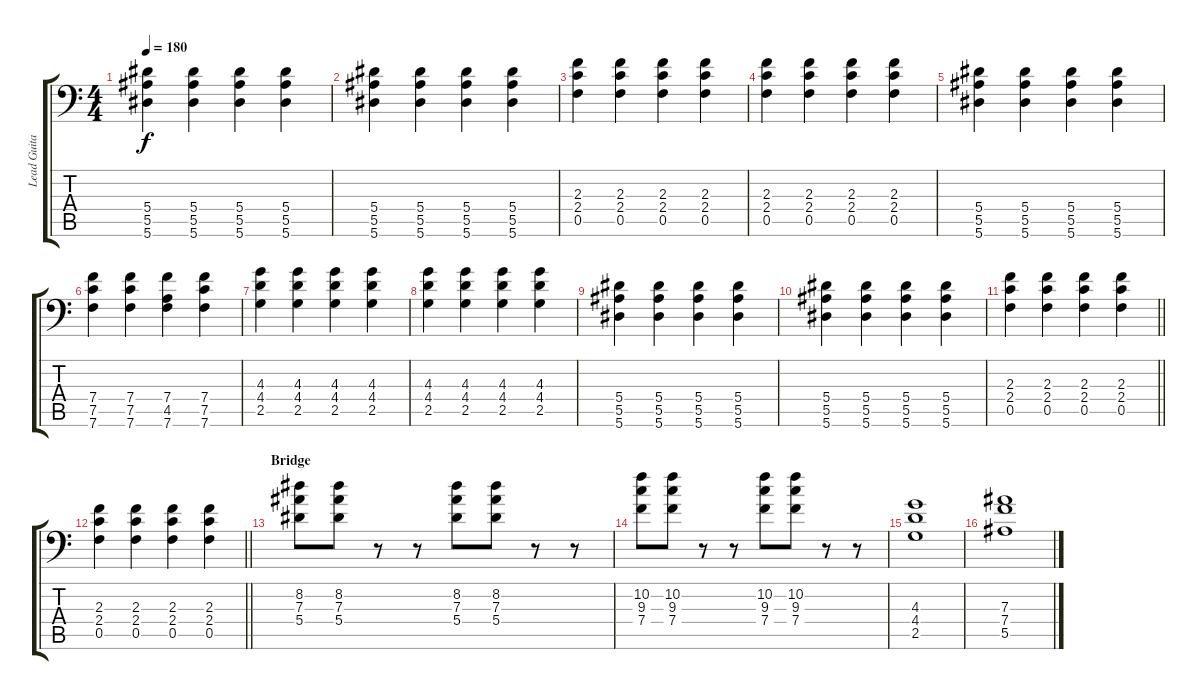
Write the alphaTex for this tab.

\track ("Lead Guitar" "Lead Guita") {instrument distortionguitar}
\staff {score tabs}
\tuning (C4 G3 Eb3 Bb2 F2 Bb1) {hide}
\ts (4 4)
\tempo 180
\clef f4
\ks c
(5.4 5.5 5.6).4{dy f} (5.4 5.5 5.6).4 (5.4 5.5 5.6).4 (5.4 5.5 5.6).4 |
(5.4 5.5 5.6).4 (5.4 5.5 5.6).4 (5.4 5.5 5.6).4 (5.4 5.5 5.6).4 |
(2.3 2.4 0.5).4 (2.3 2.4 0.5).4 (2.3 2.4 0.5).4 (2.3 2.4 0.5).4 |
(2.3 2.4 0.5).4 (2.3 2.4 0.5).4 (2.3 2.4 0.5).4 (2.3 2.4 0.5).4 |
(5.4 5.5 5.6).4 (5.4 5.5 5.6).4 (5.4 5.5 5.6).4 (5.4 5.5 5.6).4 |
(7.4 7.5 7.6).4 (7.4 7.5 7.6).4 (7.4 4.5 7.6).4 (7.4 7.5 7.6).4 |
(4.3 4.4 2.5).4 (4.3 4.4 2.5).4 (4.3 4.4 2.5).4 (4.3 4.4 2.5).4 |
(4.3 4.4 2.5).4 (4.3 4.4 2.5).4 (4.3 4.4 2.5).4 (4.3 4.4 2.5).4 |
(5.4 5.5 5.6).4 (5.4 5.5 5.6).4 (5.4 5.5 5.6).4 (5.4 5.5 5.6).4 |
(5.4 5.5 5.6).4 (5.4 5.5 5.6).4 (5.4 5.5 5.6).4 (5.4 5.5 5.6).4 |
\barLineRight lightlight
(2.3 2.4 0.5).4 (2.3 2.4 0.5).4 (2.3 2.4 0.5).4 (2.3 2.4 0.5).4 |
\barLineRight lightlight
(2.3 2.4 0.5).4 (2.3 2.4 0.5).4 (2.3 2.4 0.5).4 (2.3 2.4 0.5).4 |
\section ("" "Bridge")
(8.2 7.3 5.4).8 (8.2 7.3 5.4).8 r.8 r.8 (8.2 7.3 5.4).8 (8.2 7.3 5.4).8 r.8 r.8 |
(10.2 9.3 7.4).8 (10.2 9.3 7.4).8 r.8 r.8 (10.2 9.3 7.4).8 (10.2 9.3 7.4).8 r.8 r.8 |
(4.3 4.4 2.5).1 |
(7.3 7.4 5.5).1
